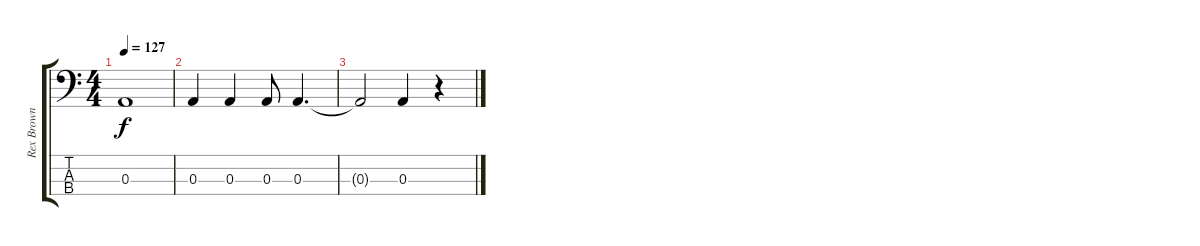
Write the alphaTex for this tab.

\track ("Rex Brown" "Rex Brown") {instrument electricbasspick}
\staff {score tabs}
\tuning (G2 D2 A1 E1) {hide}
\ts (4 4)
\tempo 127
\clef f4
\ks c
0.3{t}.1{dy f} |
0.3.4 0.3.4 0.3.8 0.3.4{d} |
0.3{t}.2 0.3.4 r.4
